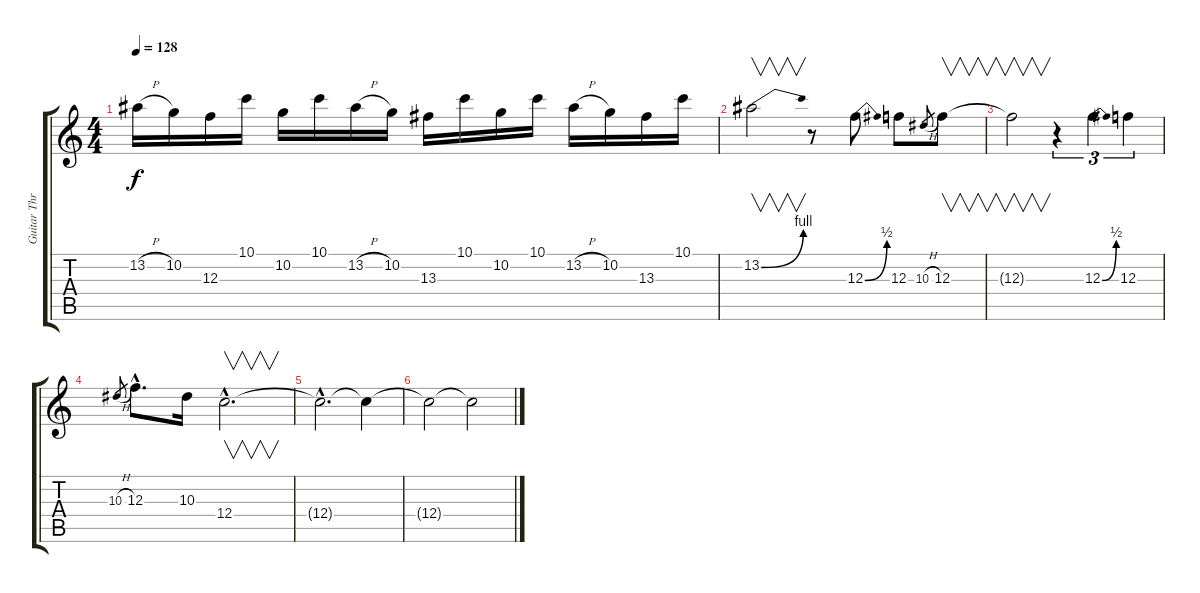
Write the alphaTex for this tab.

\track ("Guitar Three" "Guitar Thr") {instrument distortionguitar}
\staff {score tabs}
\tuning (D4 A3 F3 C3 G2 C2) {hide}
\ts (4 4)
\tempo 128
\clef g2
\ks c
13.2{h}.16{dy f} 10.2.16 12.3.16 10.1.16 10.2.16 10.1.16 13.2{h}.16 10.2.16 13.3.16 10.1.16 10.2.16 10.1.16 13.2{h}.16 10.2.16 13.3.16 10.1.16 |
13.2{be (bend 0 0 60 4)}.2{v} r.8 12.3{be (bend 0 0 60 2)}.8 12.3.8 10.3{h}.8{gr} 12.3.8{v} |
12.3{t}.2{v} r.4{tu (3 2)} 12.3{be (bend 0 0 60 2)}.4{tu (3 2)} 12.3.4{tu (3 2)} |
10.3{h}.8{gr} 12.3{hac}.8{d} 10.3.16 12.4{hac}.2{v d} |
12.4{hac t}.2{d} 12.4{t}.4 |
12.4{t}.2 12.4{t}.2
